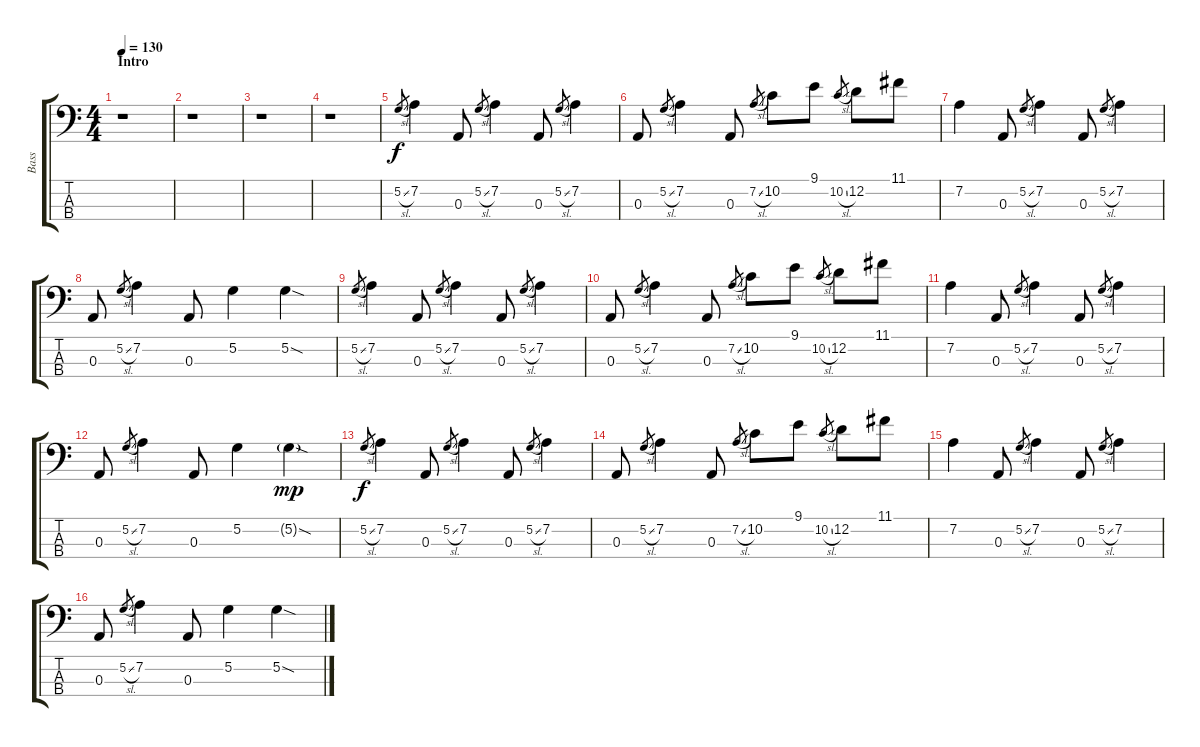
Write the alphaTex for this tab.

\track ("Bass" "Bass") {instrument electricbassfinger}
\staff {score tabs}
\tuning (G2 D2 A1 E1) {hide}
\ts (4 4)
\section ("" "Intro")
\tempo 130
\clef f4
\ks c
r.1{dy f instrument electricbassfinger} |
r.1 |
r.1 |
r.1 |
5.2{sl}.8{gr} 7.2.4 0.3.8 5.2{sl}.8{gr} 7.2.4 0.3.8 5.2{sl}.8{gr} 7.2.4 |
0.3.8 5.2{sl}.8{gr} 7.2.4 0.3.8 7.2{sl}.8{gr} 10.2.8 9.1.8 10.2{sl}.8{gr} 12.2.8 11.1.8 |
7.2.4 0.3.8 5.2{sl}.8{gr} 7.2.4 0.3.8 5.2{sl}.8{gr} 7.2.4 |
0.3.8 5.2{sl}.8{gr} 7.2.4 0.3.8 5.2.4 5.2{sod}.4 |
5.2{sl}.8{gr} 7.2.4 0.3.8 5.2{sl}.8{gr} 7.2.4 0.3.8 5.2{sl}.8{gr} 7.2.4 |
0.3.8 5.2{sl}.8{gr} 7.2.4 0.3.8 7.2{sl}.8{gr} 10.2.8 9.1.8 10.2{sl}.8{gr} 12.2.8 11.1.8 |
7.2.4 0.3.8 5.2{sl}.8{gr} 7.2.4 0.3.8 5.2{sl}.8{gr} 7.2.4 |
0.3.8 5.2{sl}.8{gr} 7.2.4 0.3.8 5.2.4 5.2{sod g}.4{dy mp} |
5.2{sl}.8{gr dy f} 7.2.4 0.3.8 5.2{sl}.8{gr} 7.2.4 0.3.8 5.2{sl}.8{gr} 7.2.4 |
0.3.8 5.2{sl}.8{gr} 7.2.4 0.3.8 7.2{sl}.8{gr} 10.2.8 9.1.8 10.2{sl}.8{gr} 12.2.8 11.1.8 |
7.2.4 0.3.8 5.2{sl}.8{gr} 7.2.4 0.3.8 5.2{sl}.8{gr} 7.2.4 |
0.3.8 5.2{sl}.8{gr} 7.2.4 0.3.8 5.2.4 5.2{sod}.4
